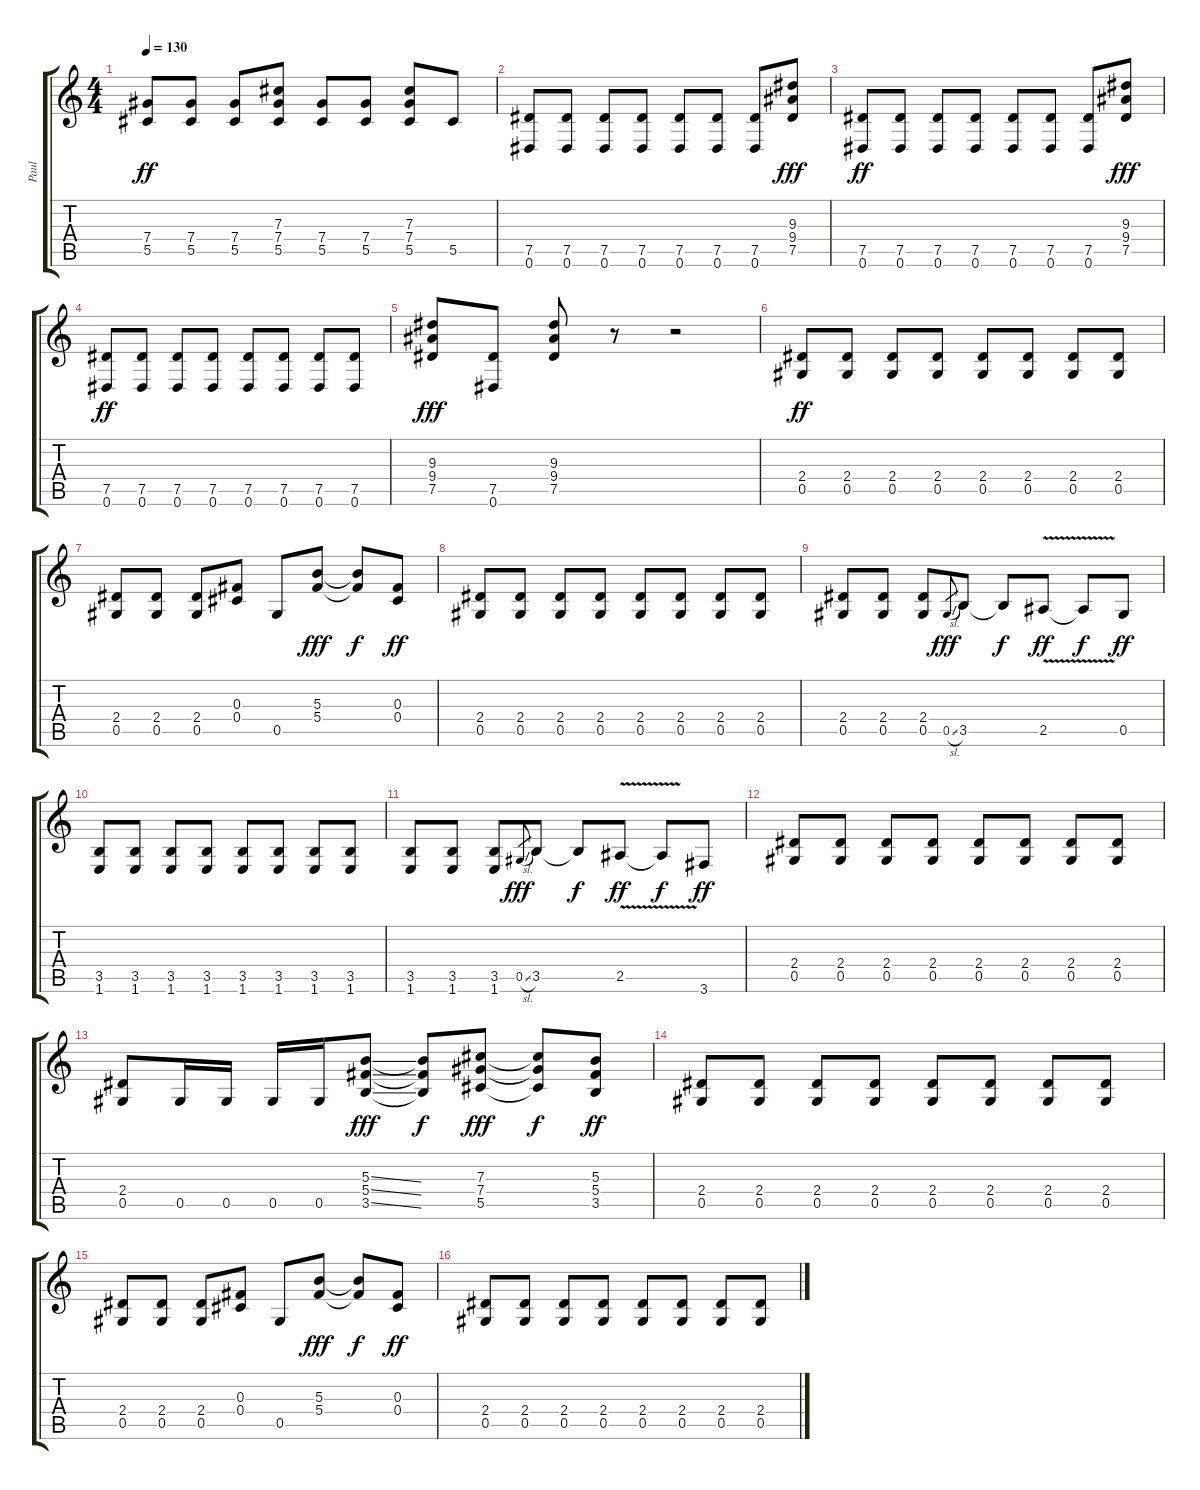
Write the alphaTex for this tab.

\track ("Paul" "Paul") {instrument overdrivenguitar}
\staff {score tabs}
\tuning (Eb4 Bb3 Gb3 Db3 Ab2 Eb2) {hide}
\ts (4 4)
\tempo 130
\clef g2
\ks c
(7.4 5.5).8{dy ff} (7.4 5.5).8 (7.4 5.5).8 (7.3 7.4 5.5).8 (7.4 5.5).8 (7.4 5.5).8 (7.3 7.4 5.5).8 5.5.8 |
(7.5 0.6).8 (7.5 0.6).8 (7.5 0.6).8 (7.5 0.6).8 (7.5 0.6).8 (7.5 0.6).8 (7.5 0.6).8 (9.3 9.4 7.5).8{dy fff} |
(7.5 0.6).8{dy ff} (7.5 0.6).8 (7.5 0.6).8 (7.5 0.6).8 (7.5 0.6).8 (7.5 0.6).8 (7.5 0.6).8 (9.3 9.4 7.5).8{dy fff} |
(7.5 0.6).8{dy ff} (7.5 0.6).8 (7.5 0.6).8 (7.5 0.6).8 (7.5 0.6).8 (7.5 0.6).8 (7.5 0.6).8 (7.5 0.6).8 |
(9.3 9.4 7.5).8{dy fff} (7.5 0.6).8 (9.3 9.4 7.5).8 r.8 r.2 |
(2.4 0.5).8{dy ff} (2.4 0.5).8 (2.4 0.5).8 (2.4 0.5).8 (2.4 0.5).8 (2.4 0.5).8 (2.4 0.5).8 (2.4 0.5).8 |
(2.4 0.5).8 (2.4 0.5).8 (2.4 0.5).8 (0.3 0.4).8 0.5.8 (5.3 5.4).8{dy fff} (5.3{t} 5.4{t}).8{dy f} (0.3 0.4).8{dy ff} |
(2.4 0.5).8 (2.4 0.5).8 (2.4 0.5).8 (2.4 0.5).8 (2.4 0.5).8 (2.4 0.5).8 (2.4 0.5).8 (2.4 0.5).8 |
(2.4 0.5).8 (2.4 0.5).8 (2.4 0.5).8 0.5{sl}.8{gr dy fff} 3.5.8 3.5{t}.8{dy f} 2.5{v}.8{dy ff} 2.5{t}.8{dy f} 0.5.8{dy ff} |
(3.5 1.6).8 (3.5 1.6).8 (3.5 1.6).8 (3.5 1.6).8 (3.5 1.6).8 (3.5 1.6).8 (3.5 1.6).8 (3.5 1.6).8 |
(3.5 1.6).8 (3.5 1.6).8 (3.5 1.6).8 0.5{sl}.8{gr dy fff} 3.5.8 3.5{t}.8{dy f} 2.5{v}.8{dy ff} 2.5{t}.8{dy f} 3.6.8{dy ff} |
(2.4 0.5).8 (2.4 0.5).8 (2.4 0.5).8 (2.4 0.5).8 (2.4 0.5).8 (2.4 0.5).8 (2.4 0.5).8 (2.4 0.5).8 |
(2.4 0.5).8 0.5.16 0.5.16 0.5.16 0.5.16 (5.3{ss} 5.4{ss} 3.5{ss}).8{dy fff} (5.3{t} 5.4{t} 3.5{t}).8{dy f} (7.3 7.4 5.5).8{dy fff} (7.3{t} 7.4{t} 5.5{t}).8{dy f} (5.3 5.4 3.5).8{dy ff} |
(2.4 0.5).8 (2.4 0.5).8 (2.4 0.5).8 (2.4 0.5).8 (2.4 0.5).8 (2.4 0.5).8 (2.4 0.5).8 (2.4 0.5).8 |
(2.4 0.5).8 (2.4 0.5).8 (2.4 0.5).8 (0.3 0.4).8 0.5.8 (5.3 5.4).8{dy fff} (5.3{t} 5.4{t}).8{dy f} (0.3 0.4).8{dy ff} |
(2.4 0.5).8 (2.4 0.5).8 (2.4 0.5).8 (2.4 0.5).8 (2.4 0.5).8 (2.4 0.5).8 (2.4 0.5).8 (2.4 0.5).8
